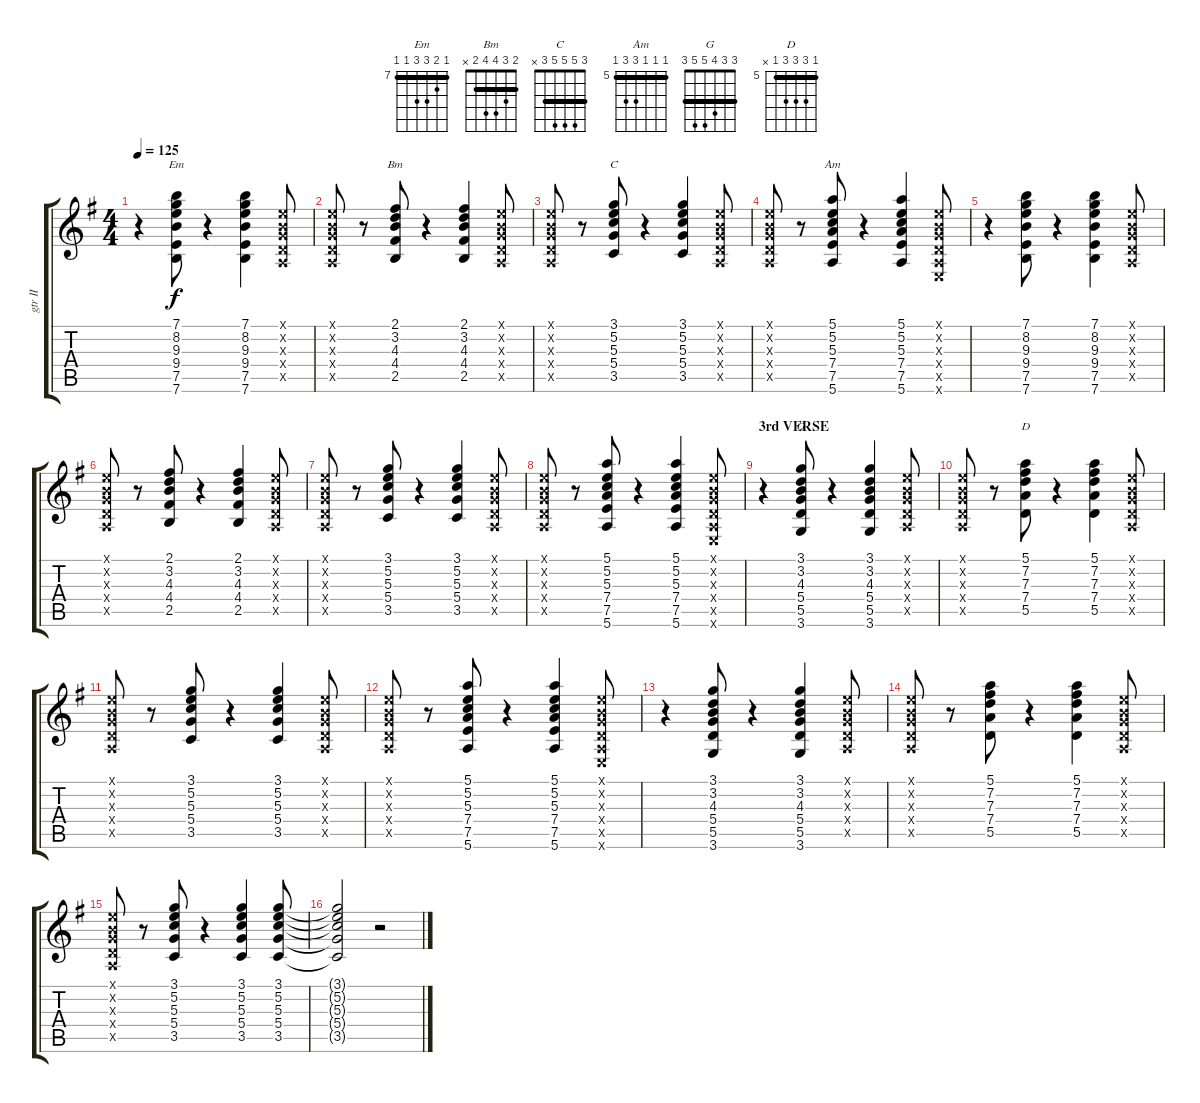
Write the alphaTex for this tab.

\track ("gtr II" "gtr II") {instrument acousticguitarsteel}
\staff {score tabs}
\tuning (E4 B3 G3 D3 A2 E2) {hide}
\chord ("Em" 7 8 9 9 7 7) {firstfret 7 barre 7}
\chord ("Bm" 2 3 4 4 2 x) {barre 2}
\chord ("C" 3 5 5 5 3 x) {barre 3}
\chord ("Am" 5 5 5 7 7 5) {firstfret 5 barre 5}
\chord ("G" 3 3 4 5 5 3) {barre 3}
\chord ("D" 5 7 7 7 5 x) {firstfret 5 barre 5}
\ts (4 4)
\tempo 125
\clef g2
\ks eminor
r.4{dy f} (7.1 8.2 9.3 9.4 7.5 7.6).8{ch "Em"} r.4 (7.1 8.2 9.3 9.4 7.5 7.6).4 (0.1{x} 0.2{x} 0.3{x} 0.4{x} 0.5{x}).8 |
(0.1{x} 0.2{x} 0.3{x} 0.4{x} 0.5{x}).8 r.8 (2.1 3.2 4.3 4.4 2.5).8{ch "Bm"} r.4 (2.1 3.2 4.3 4.4 2.5).4 (0.1{x} 0.2{x} 0.3{x} 0.4{x} 0.5{x}).8 |
(0.1{x} 0.2{x} 0.3{x} 0.4{x} 0.5{x}).8 r.8 (3.1 5.2 5.3 5.4 3.5).8{ch "C"} r.4 (3.1 5.2 5.3 5.4 3.5).4 (0.1{x} 0.2{x} 0.3{x} 0.4{x} 0.5{x}).8 |
(0.1{x} 0.2{x} 0.3{x} 0.4{x} 0.5{x}).8 r.8 (5.1 5.2 5.3 7.4 7.5 5.6).8{ch "Am"} r.4 (5.1 5.2 5.3 7.4 7.5 5.6).4 (0.1{x} 0.2{x} 0.3{x} 0.4{x} 0.5{x} 0.6{x}).8 |
r.4 (7.1 8.2 9.3 9.4 7.5 7.6).8 r.4 (7.1 8.2 9.3 9.4 7.5 7.6).4 (0.1{x} 0.2{x} 0.3{x} 0.4{x} 0.5{x}).8 |
(0.1{x} 0.2{x} 0.3{x} 0.4{x} 0.5{x}).8 r.8 (2.1 3.2 4.3 4.4 2.5).8 r.4 (2.1 3.2 4.3 4.4 2.5).4 (0.1{x} 0.2{x} 0.3{x} 0.4{x} 0.5{x}).8 |
(0.1{x} 0.2{x} 0.3{x} 0.4{x} 0.5{x}).8 r.8 (3.1 5.2 5.3 5.4 3.5).8 r.4 (3.1 5.2 5.3 5.4 3.5).4 (0.1{x} 0.2{x} 0.3{x} 0.4{x} 0.5{x}).8 |
(0.1{x} 0.2{x} 0.3{x} 0.4{x} 0.5{x}).8 r.8 (5.1 5.2 5.3 7.4 7.5 5.6).8 r.4 (5.1 5.2 5.3 7.4 7.5 5.6).4 (0.1{x} 0.2{x} 0.3{x} 0.4{x} 0.5{x} 0.6{x}).8 |
\section ("" "3rd VERSE")
r.4 (3.1 3.2 4.3 5.4 5.5 3.6).8{ch "G"} r.4 (3.1 3.2 4.3 5.4 5.5 3.6).4 (0.1{x} 0.2{x} 0.3{x} 0.4{x} 0.5{x}).8 |
(0.1{x} 0.2{x} 0.3{x} 0.4{x} 0.5{x}).8 r.8 (5.1 7.2 7.3 7.4 5.5).8{ch "D"} r.4 (5.1 7.2 7.3 7.4 5.5).4 (0.1{x} 0.2{x} 0.3{x} 0.4{x} 0.5{x}).8 |
(0.1{x} 0.2{x} 0.3{x} 0.4{x} 0.5{x}).8 r.8 (3.1 5.2 5.3 5.4 3.5).8 r.4 (3.1 5.2 5.3 5.4 3.5).4 (0.1{x} 0.2{x} 0.3{x} 0.4{x} 0.5{x}).8 |
(0.1{x} 0.2{x} 0.3{x} 0.4{x} 0.5{x}).8 r.8 (5.1 5.2 5.3 7.4 7.5 5.6).8 r.4 (5.1 5.2 5.3 7.4 7.5 5.6).4 (0.1{x} 0.2{x} 0.3{x} 0.4{x} 0.5{x} 0.6{x}).8 |
r.4 (3.1 3.2 4.3 5.4 5.5 3.6).8 r.4 (3.1 3.2 4.3 5.4 5.5 3.6).4 (0.1{x} 0.2{x} 0.3{x} 0.4{x} 0.5{x}).8 |
(0.1{x} 0.2{x} 0.3{x} 0.4{x} 0.5{x}).8 r.8 (5.1 7.2 7.3 7.4 5.5).8 r.4 (5.1 7.2 7.3 7.4 5.5).4 (0.1{x} 0.2{x} 0.3{x} 0.4{x} 0.5{x}).8 |
(0.1{x} 0.2{x} 0.3{x} 0.4{x} 0.5{x}).8 r.8 (3.1 5.2 5.3 5.4 3.5).8 r.4 (3.1 5.2 5.3 5.4 3.5).4 (3.1 5.2 5.3 5.4 3.5).8 |
(3.1{t} 5.2{t} 5.3{t} 5.4{t} 3.5{t}).2 r.2
